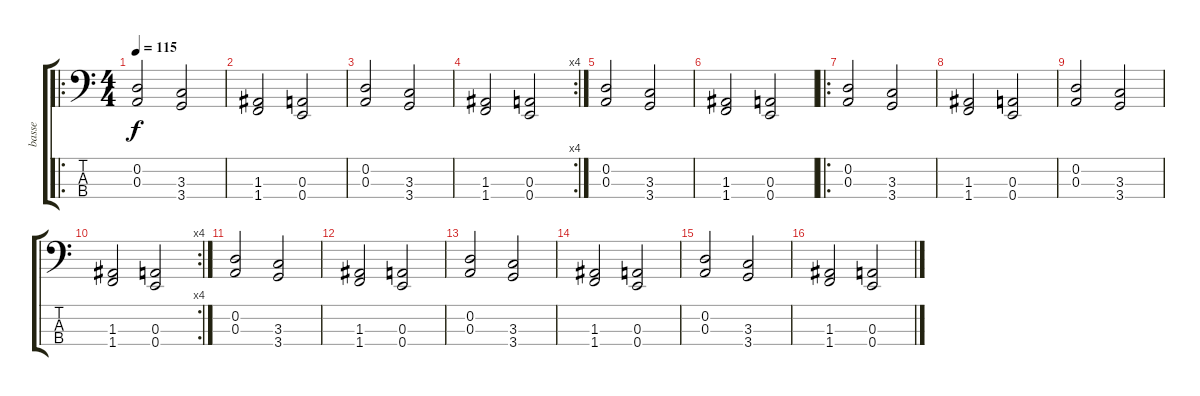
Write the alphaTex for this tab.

\track ("basse" "basse") {instrument electricbassfinger}
\staff {score tabs}
\tuning (G2 D2 A1 E1) {hide}
\ro
\ts (4 4)
\tempo 115
\clef f4
\ks c
(0.2 0.3).2{dy f} (3.3 3.4).2 |
(1.3 1.4).2 (0.3 0.4).2 |
(0.2 0.3).2 (3.3 3.4).2 |
\rc 4
(1.3 1.4).2 (0.3 0.4).2 |
(0.2 0.3).2 (3.3 3.4).2 |
(1.3 1.4).2 (0.3 0.4).2 |
\ro
(0.2 0.3).2 (3.3 3.4).2 |
(1.3 1.4).2 (0.3 0.4).2 |
(0.2 0.3).2 (3.3 3.4).2 |
\rc 4
(1.3 1.4).2 (0.3 0.4).2 |
(0.2 0.3).2 (3.3 3.4).2 |
(1.3 1.4).2 (0.3 0.4).2 |
(0.2 0.3).2 (3.3 3.4).2 |
(1.3 1.4).2 (0.3 0.4).2 |
(0.2 0.3).2 (3.3 3.4).2 |
(1.3 1.4).2 (0.3 0.4).2
